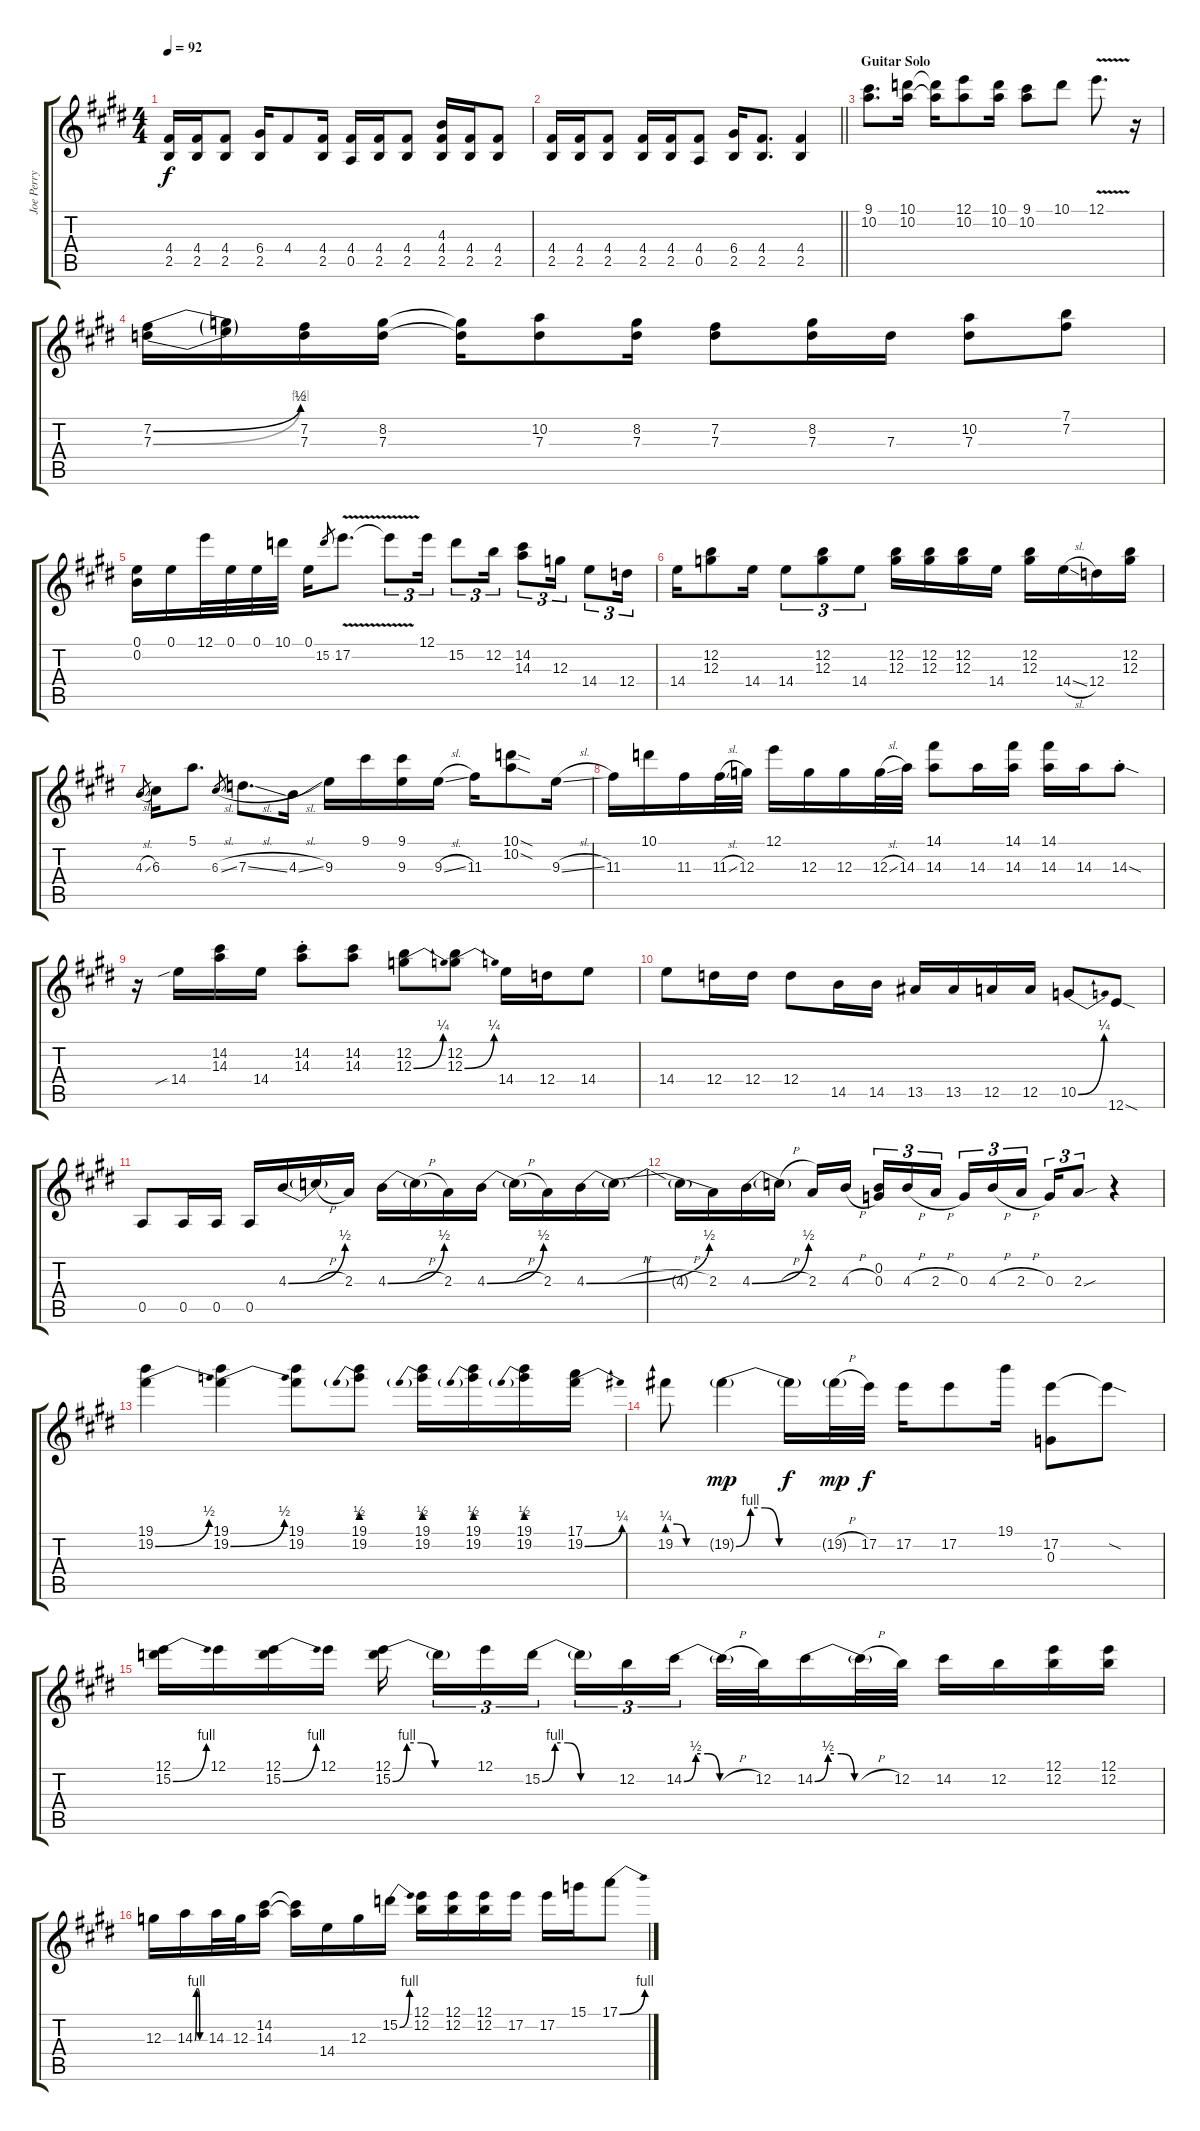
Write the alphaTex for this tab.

\track ("Joe Perry" "Joe Perry") {instrument distortionguitar}
\staff {score tabs}
\tuning (E4 B3 G3 D3 A2 E2) {hide}
\ts (4 4)
\tempo 92
\clef g2
\ks e
(4.4 2.5).16{dy f} (4.4 2.5).16 (4.4 2.5).8 (6.4 2.5).16 4.4.8 (4.4 2.5).16 (4.4 0.5).16 (4.4 2.5).16 (4.4 2.5).8 (4.3 4.4 2.5).16 (4.4 2.5).16 (4.4 2.5).8 |
\barLineRight lightlight
(4.4 2.5).16 (4.4 2.5).16 (4.4 2.5).8 (4.4 2.5).16 (4.4 2.5).16 (4.4 0.5).8 (6.4 2.5).16 (4.4 2.5).8{d} (4.4 2.5).4 |
\section ("" "Guitar Solo")
(9.1 10.2).8{d} (10.1 10.2).16 (10.1{t} 10.2{t}).16 (12.1 10.2).8 (10.1 10.2).16 (9.1 10.2).8 10.1.8 12.1{v}.8{d} r.16 |
(7.2{be (bend 0 0 60 2)} 7.3{be (bend 0 0 60 4)}).16 (7.2{t} 7.3{t}).16 (7.2 7.3).16 (8.2 7.3).16 (8.2{t} 7.3{t}).16 (10.2 7.3).8 (8.2 7.3).16 (7.2 7.3).8 (8.2 7.3).16 7.3.16 (10.2 7.3).8 (7.1 7.2).8 |
(0.1 0.2).16 0.1.16 12.1.32 0.1.32 0.1.32 10.1.32 0.1.16 15.2.8{gr} 17.2{v}.8{d} 17.2{t}.8{tu (3 2)} 12.1.16{tu (3 2)} 15.2.8{tu (3 2)} 12.2.16{tu (3 2)} (14.2 14.3).8{tu (3 2)} 12.3.16{tu (3 2)} 14.4.8{tu (3 2)} 12.4.16{tu (3 2)} |
14.4.16 (12.2 12.3).8 14.4.16 14.4.8{tu (3 2)} (12.2 12.3).8{tu (3 2)} 14.4.8{tu (3 2)} (12.2 12.3).16 (12.2 12.3).16 (12.2 12.3).16 14.4.16 (12.2 12.3).16 14.4{sl}.16 12.4.16 (12.2 12.3).16 |
4.3{sl}.8{gr} 6.3.16 5.1.8{d} 6.3{sl}.8{gr} 7.3{sl}.8{d} 4.3{sl}.16 9.3.16 9.1.16 (9.1 9.3).16 9.3{sl}.16 11.3.16 (10.1{sod} 10.2{sod}).8 9.3{sl}.16 |
11.3.16 10.1.16 11.3.16 11.3{sl}.32 12.3.32 12.1.16 12.3.16 12.3.16 12.3{sl}.32 14.3.32 (14.1 14.3).8 14.3.16 (14.1 14.3).16 (14.1 14.3).16 14.3.16 14.3{sod st}.8 |
r.16 14.4{sib}.16 (14.2 14.3).16 14.4.16 (14.2 14.3{st}).8 (14.2 14.3).8 (12.2 12.3{be (bend 0 0 60 1)}).8 (12.2 12.3{be (bend 0 0 60 1)}).8 14.4.16 12.4.16 14.4.8 |
14.4.8 12.4.16 12.4.16 12.4.8 14.5.16 14.5.16 13.5.16 13.5.16 12.5.16 12.5.16 10.5{be (bend 0 0 60 1)}.8 12.6{sod}.8 |
0.5.8 0.5.16 0.5.16 0.5.16 4.3{be (bend 0 0 60 2)}.16 4.3{h t}.16 2.3.16 4.3{be (bend 0 0 60 2)}.16 4.3{h t}.16 2.3.16 4.3{be (bend 0 0 60 2)}.16 4.3{h t}.16 2.3.16 4.3{be (bend 0 0 60 2)}.16 4.3{h t}.16 |
4.3{h t}.16 2.3.16 4.3{be (bend 0 0 60 2)}.16 4.3{h t}.16 2.3.16 4.3{h}.16{beam splitsecondary} (0.2 0.3).16{tu (3 2)} 4.3{h}.16{tu (3 2)} 2.3{h}.16{tu (3 2)} 0.3.16{tu (3 2)} 4.3{h}.16{tu (3 2)} 2.3{h}.16{tu (3 2) beam splitsecondary} 0.3.16{tu (3 2)} 2.3{sou}.8{tu (3 2)} r.4 |
(19.1 19.2{be (bend 0 0 60 2)}).4 (19.1 19.2{be (bend 0 0 60 2)}).4 (19.1 19.2).8 (19.1 19.2{be (prebend 0 2 60 2)}).8 (19.1 19.2{be (prebend 0 2 60 2)}).16 (19.1 19.2{be (prebend 0 2 60 2)}).16 (19.1 19.2{be (prebend 0 2 60 2)}).16 (17.1 19.2{be (bend 0 0 60 1)}).16 |
19.2{be (custom 0 1 15 1 30 0 60 0)}.8 19.2{be (custom 0 0 10 4 20 4 30 0 60 0) g}.4{dy mp} 19.2{t}.16{dy f} 19.2{h g}.32{dy mp} 17.2.32{dy f} 17.2.16 17.2.8 19.1.16 (17.2 0.3).8 17.2{sod t}.8 |
(12.1 15.2{be (bend 0 0 60 4)}).16 12.1.16 (12.1 15.2{be (bend 0 0 60 4)}).16 12.1.16 (12.1 15.2{be (custom 0 0 10 4 20 4 30 0 60 0)}).16{beam splitsecondary} 15.2{t}.16{tu (3 2)} 12.1.16{tu (3 2)} 15.2{be (custom 0 0 10 4 20 4 30 0 60 0)}.16{tu (3 2) beam splitsecondary} 15.2{t}.16{tu (3 2)} 12.2.16{tu (3 2)} 14.2{be (custom 0 0 10 2 20 2 30 0 60 0)}.16{tu (3 2) beam splitsecondary} 14.2{h t}.32 12.2.32 14.2{be (custom 0 0 10 2 20 2 30 0 60 0)}.16 14.2{h t}.32 12.2.32 14.2.16 12.2.16 (12.1 12.2).16 (12.1 12.2).16 |
12.3.16 14.3{be (custom 0 0 10 4 20 4 30 0 60 0)}.16 14.3.32 12.3.32 (14.2 14.3).16 (14.2{t} 14.3{t}).16 14.4.16 12.3.16 15.2{be (bend 0 0 60 4)}.16 (12.1 12.2).16 (12.1 12.2).16 (12.1 12.2).16 17.2.16 17.2.16 15.1.16 17.1{be (bend 0 0 60 4)}.8
